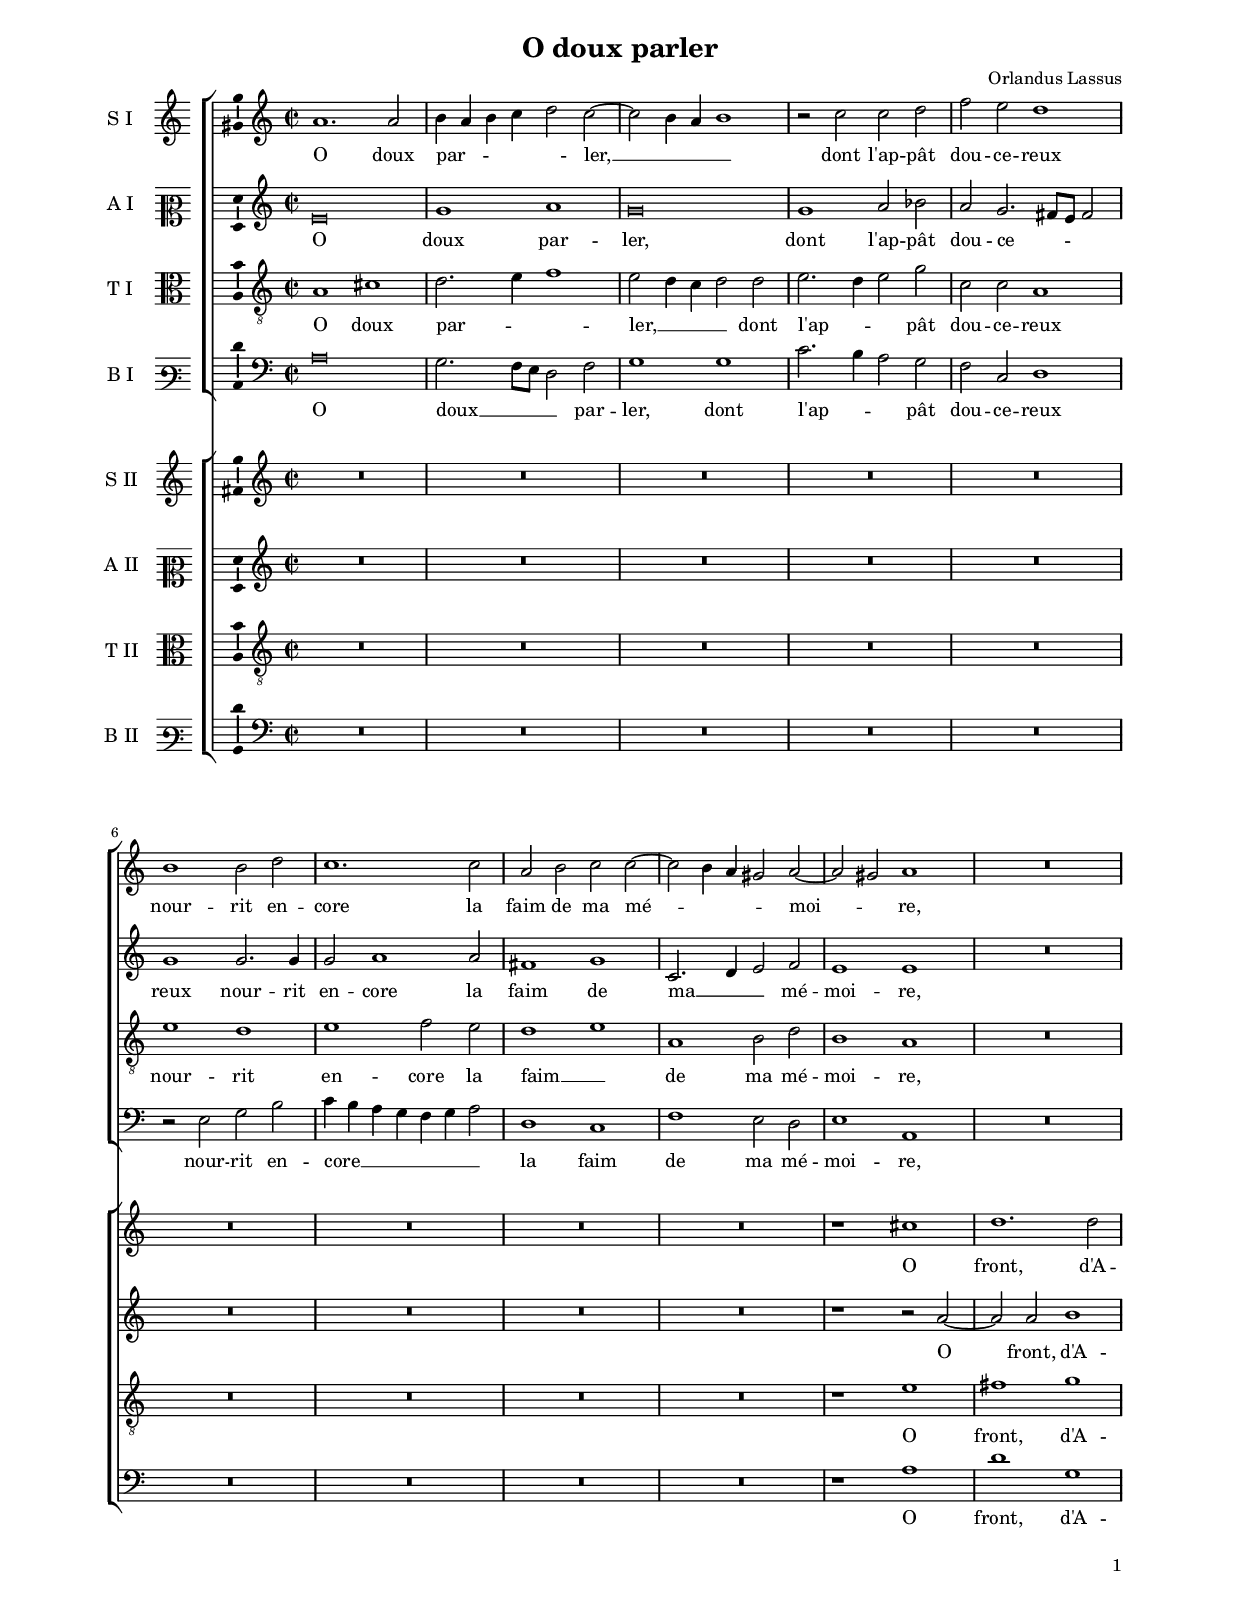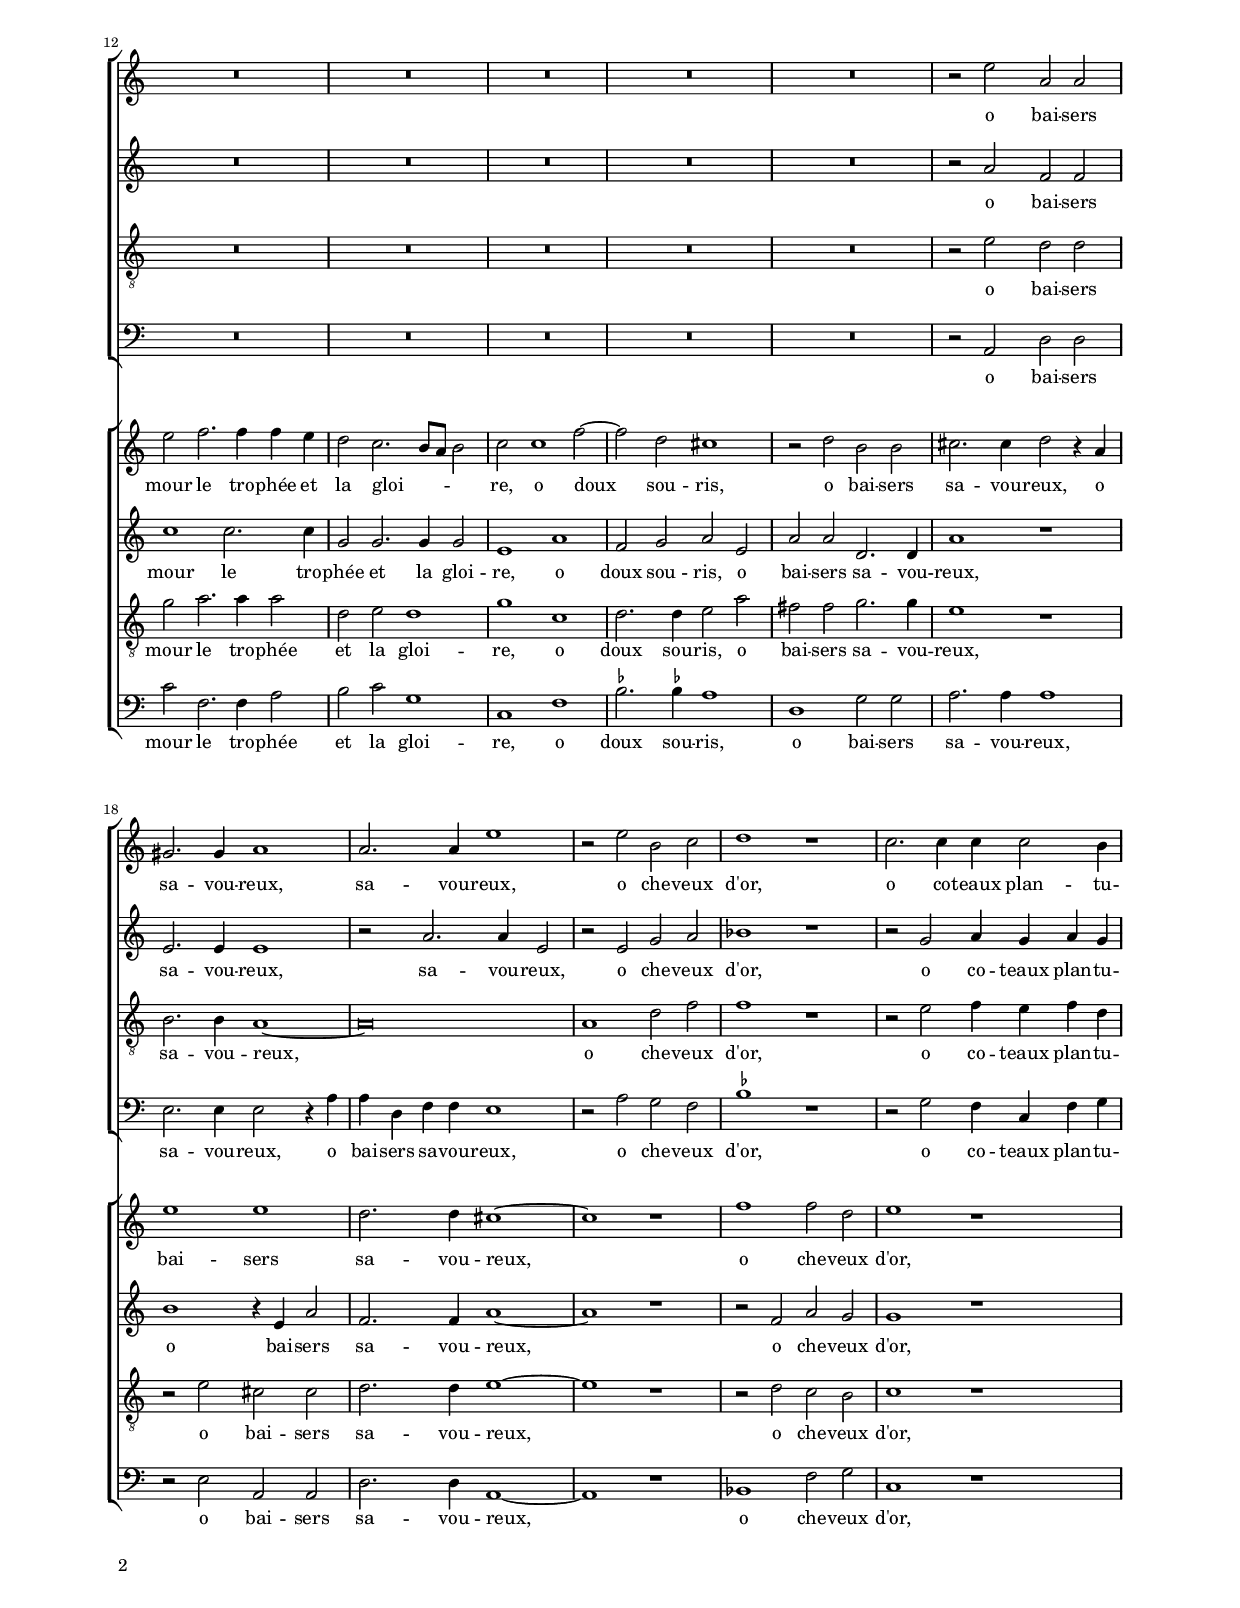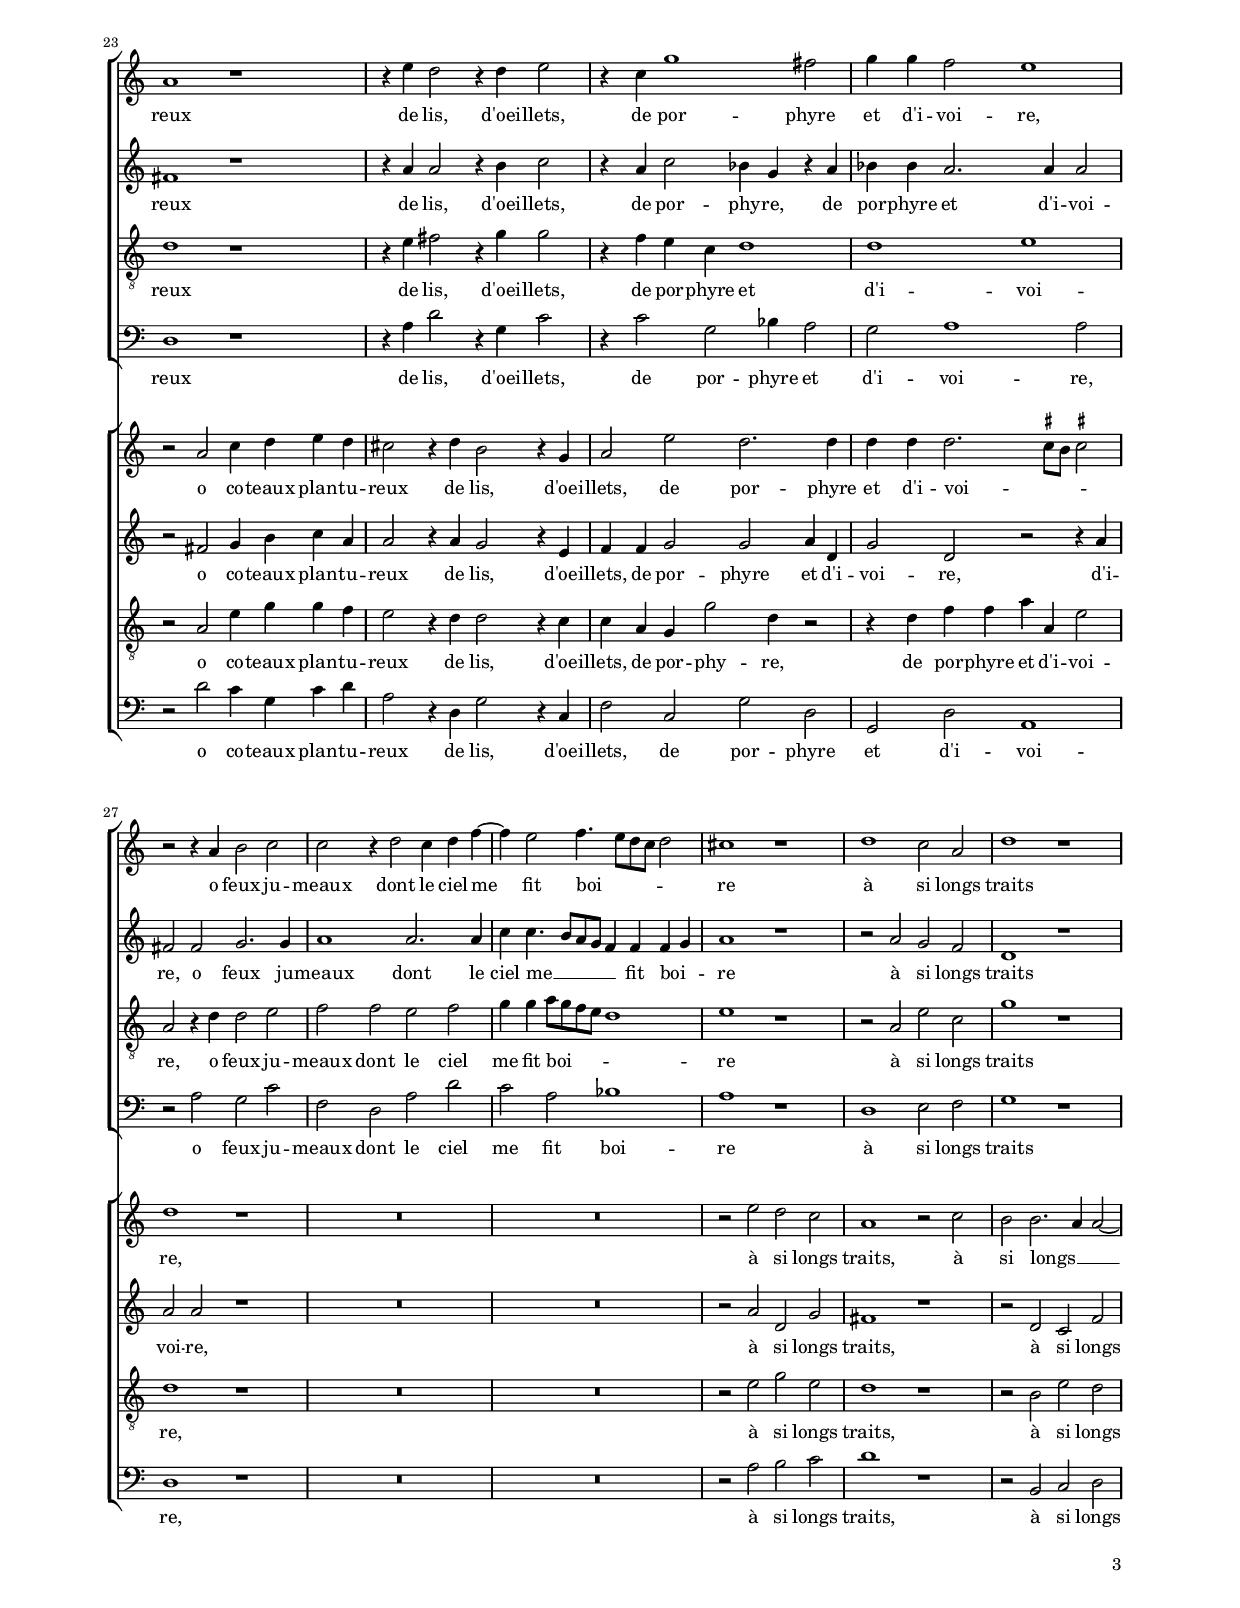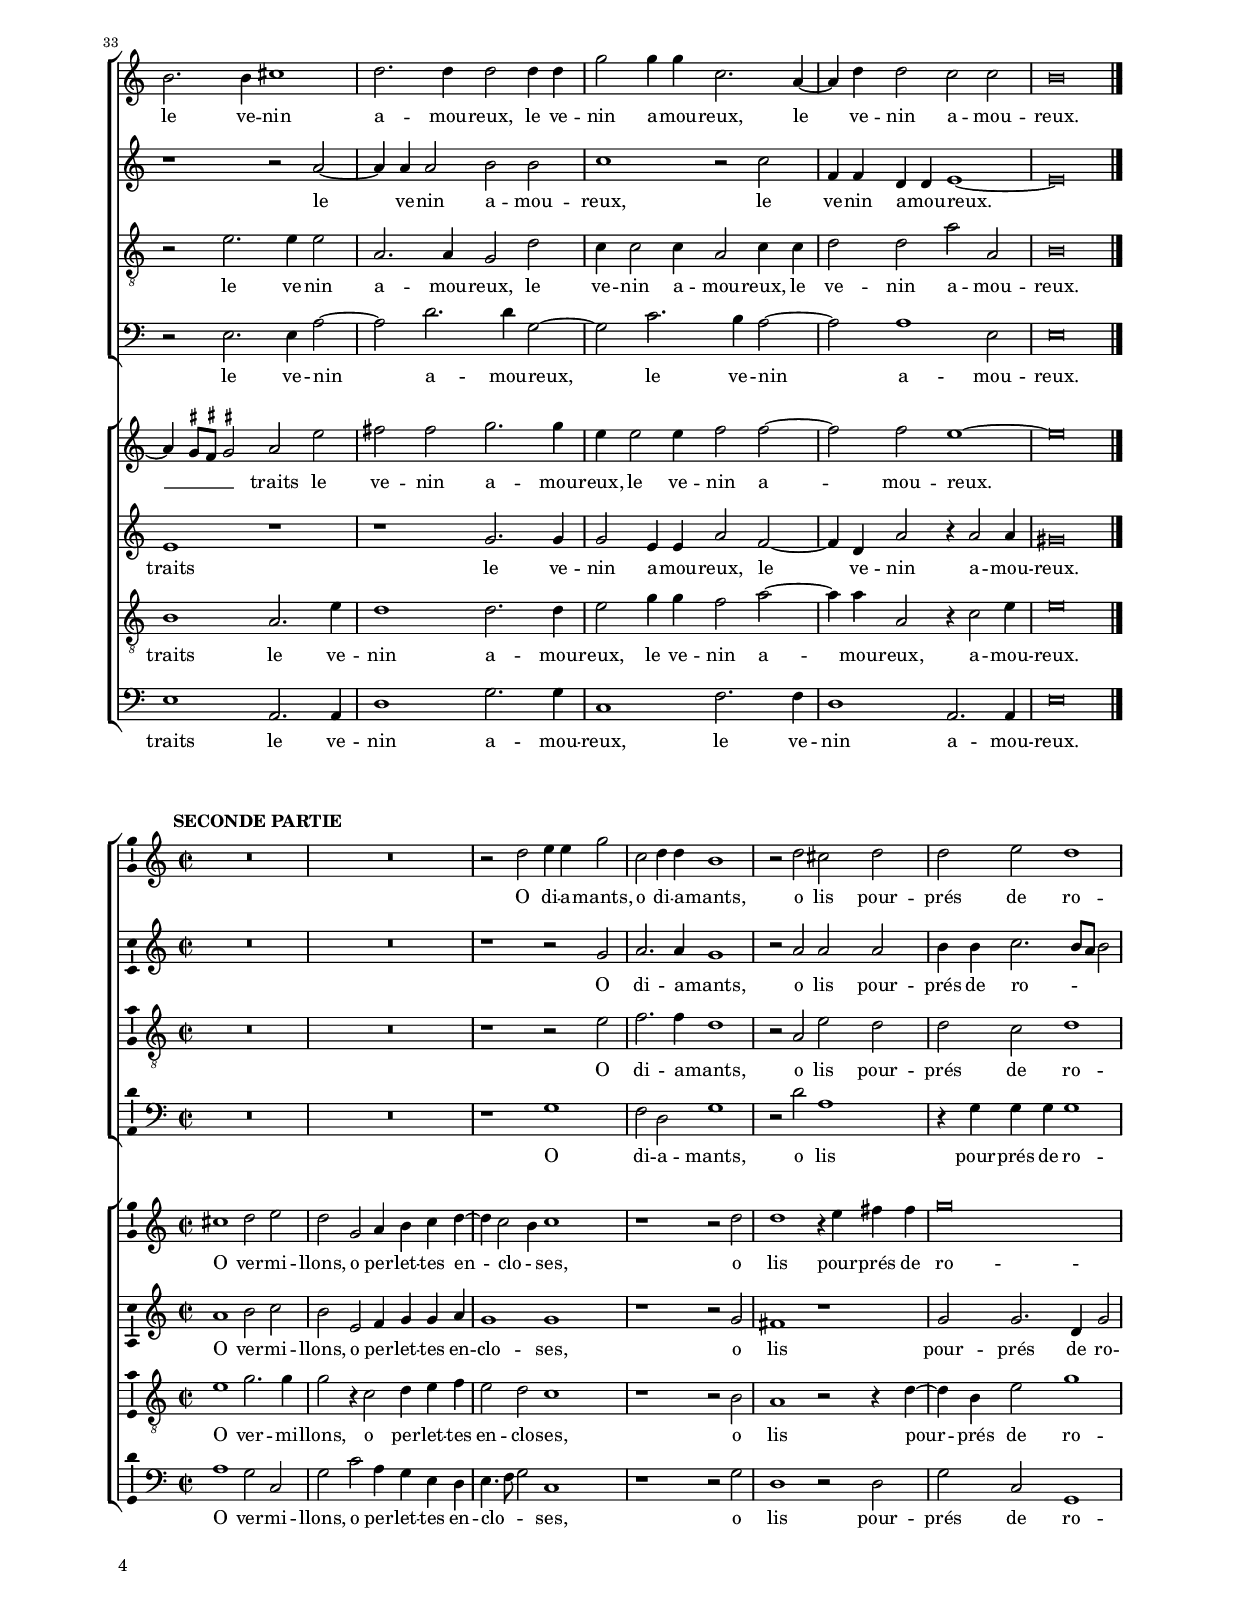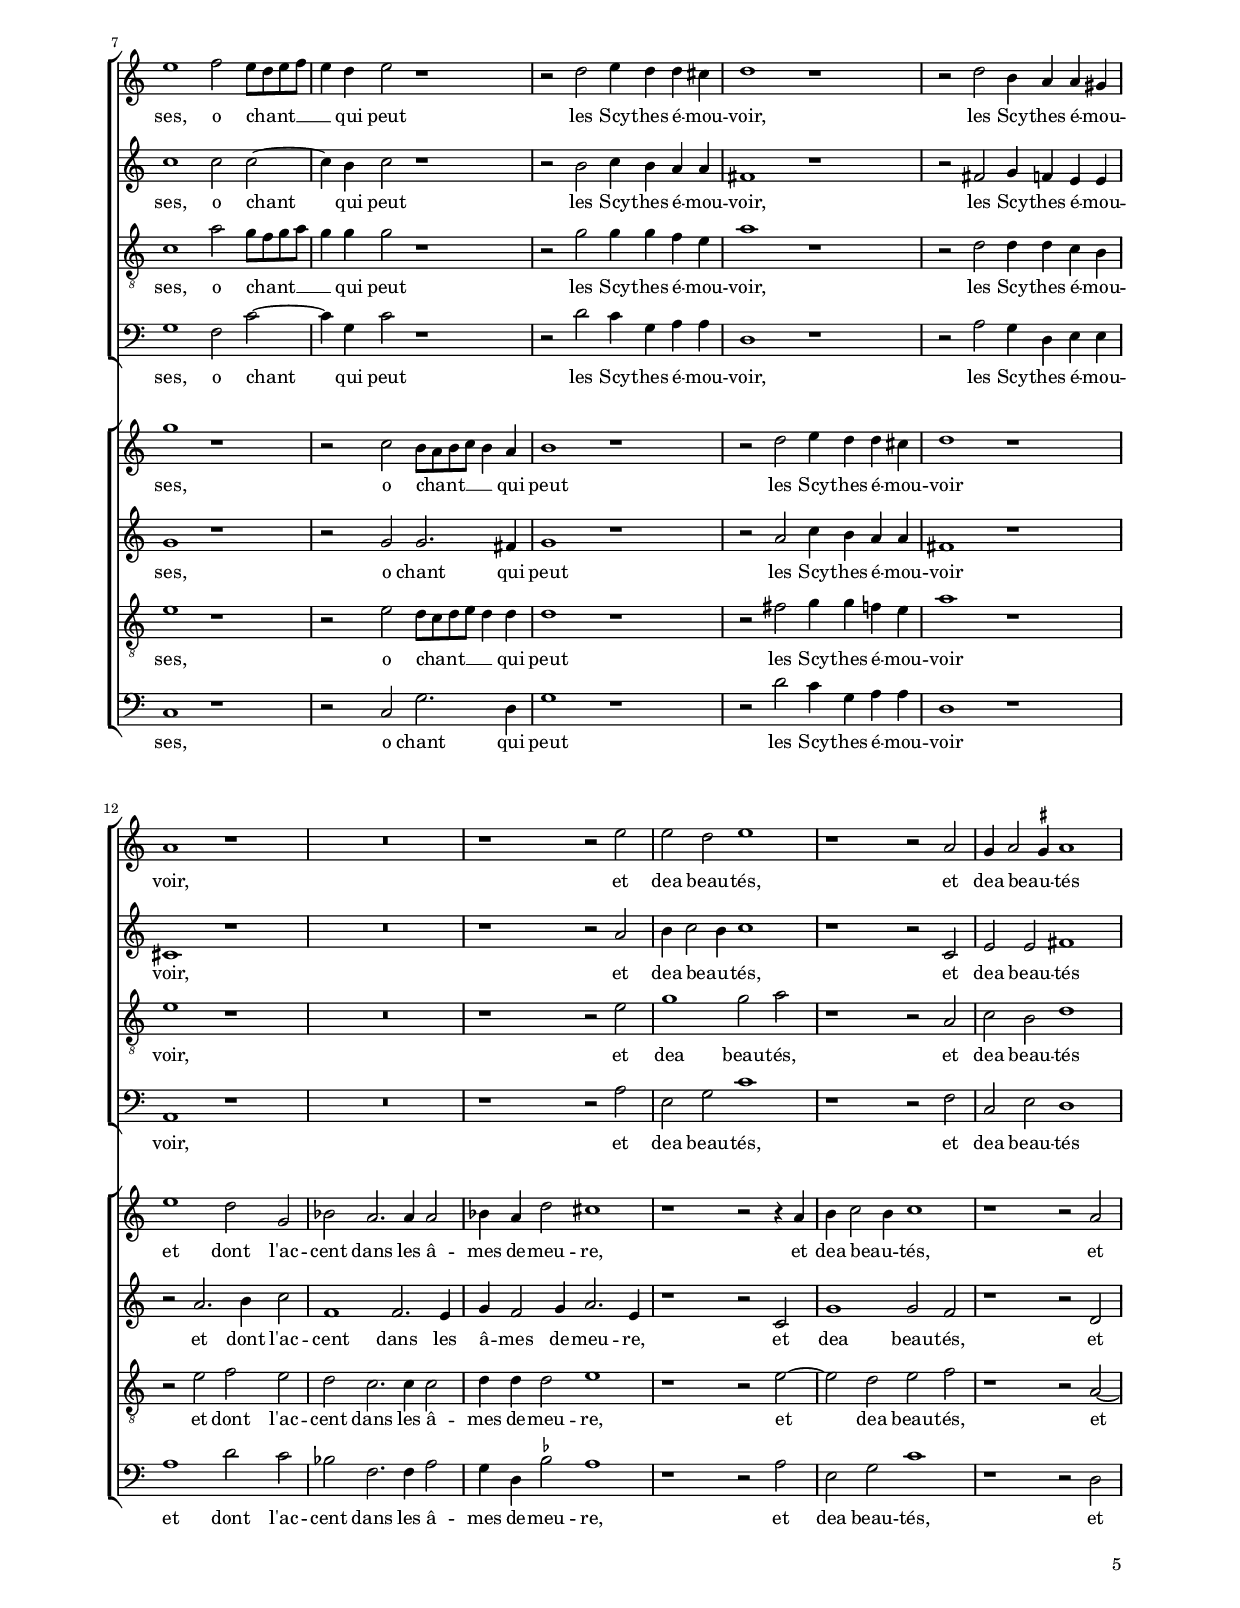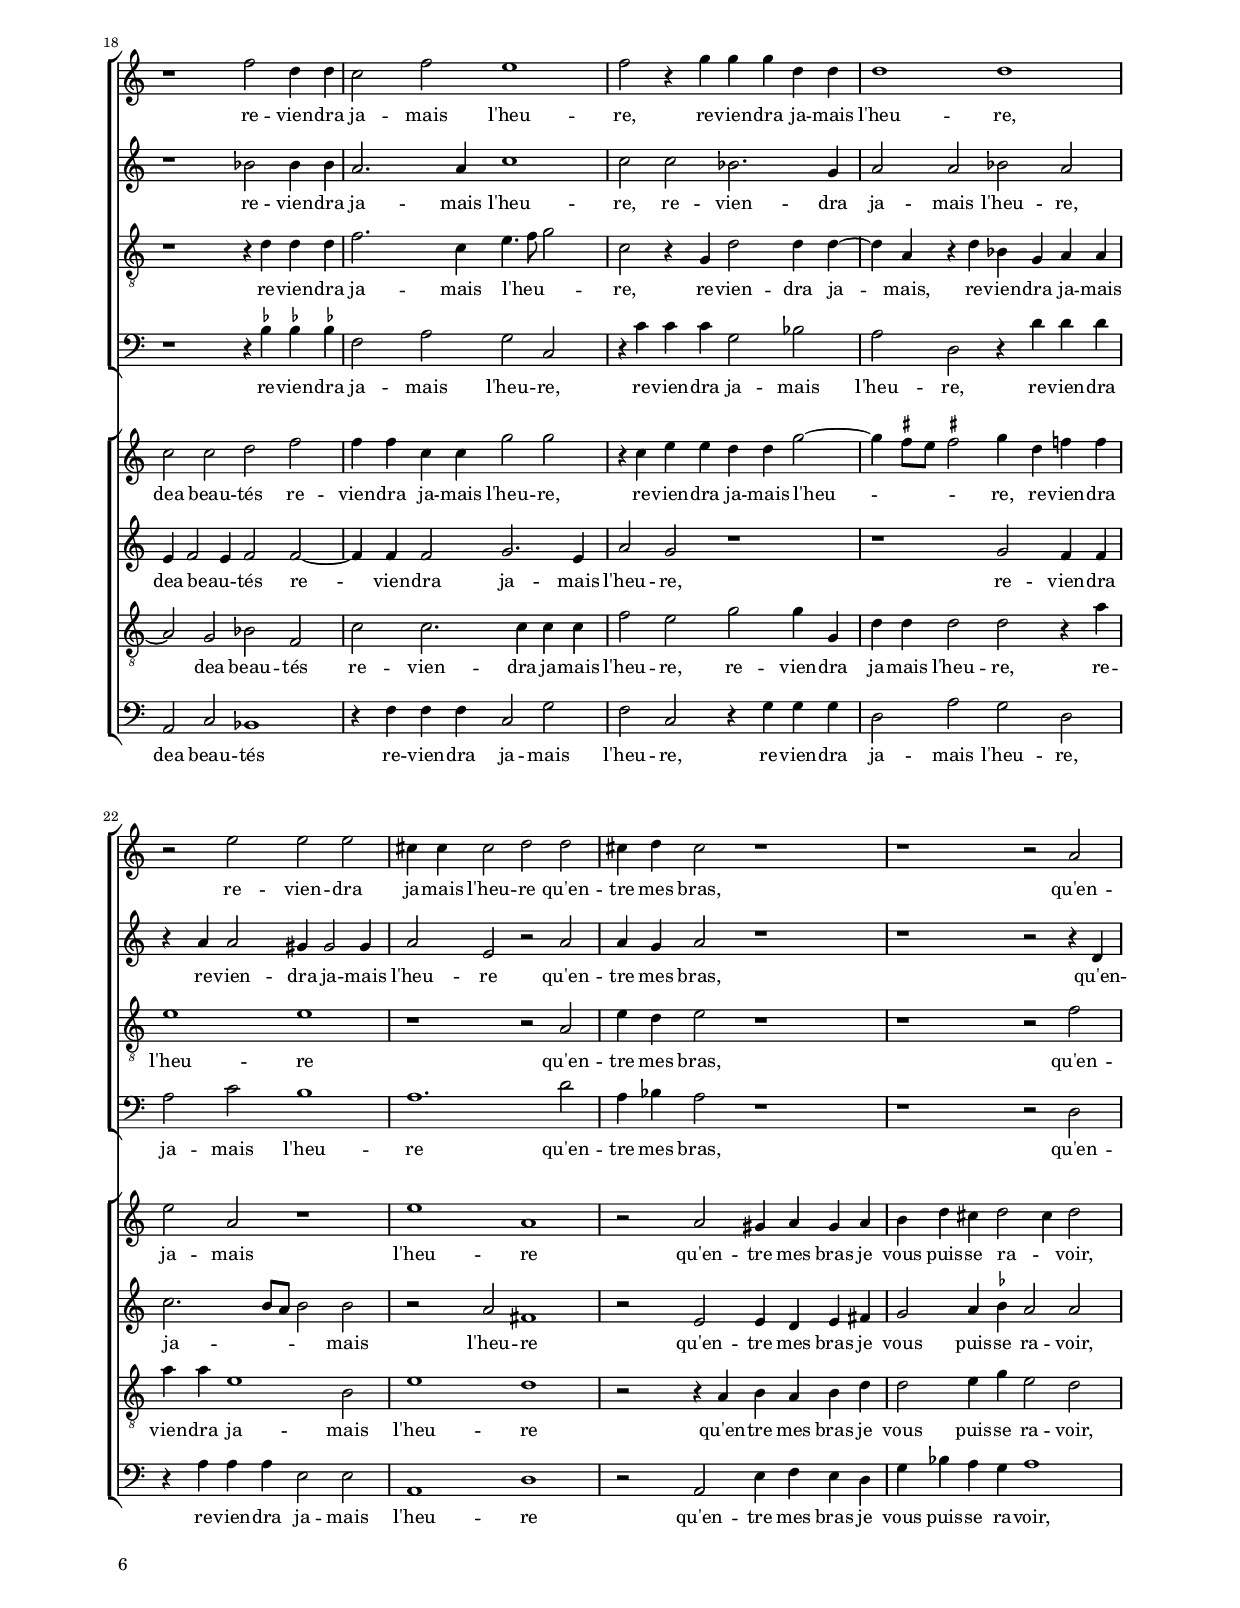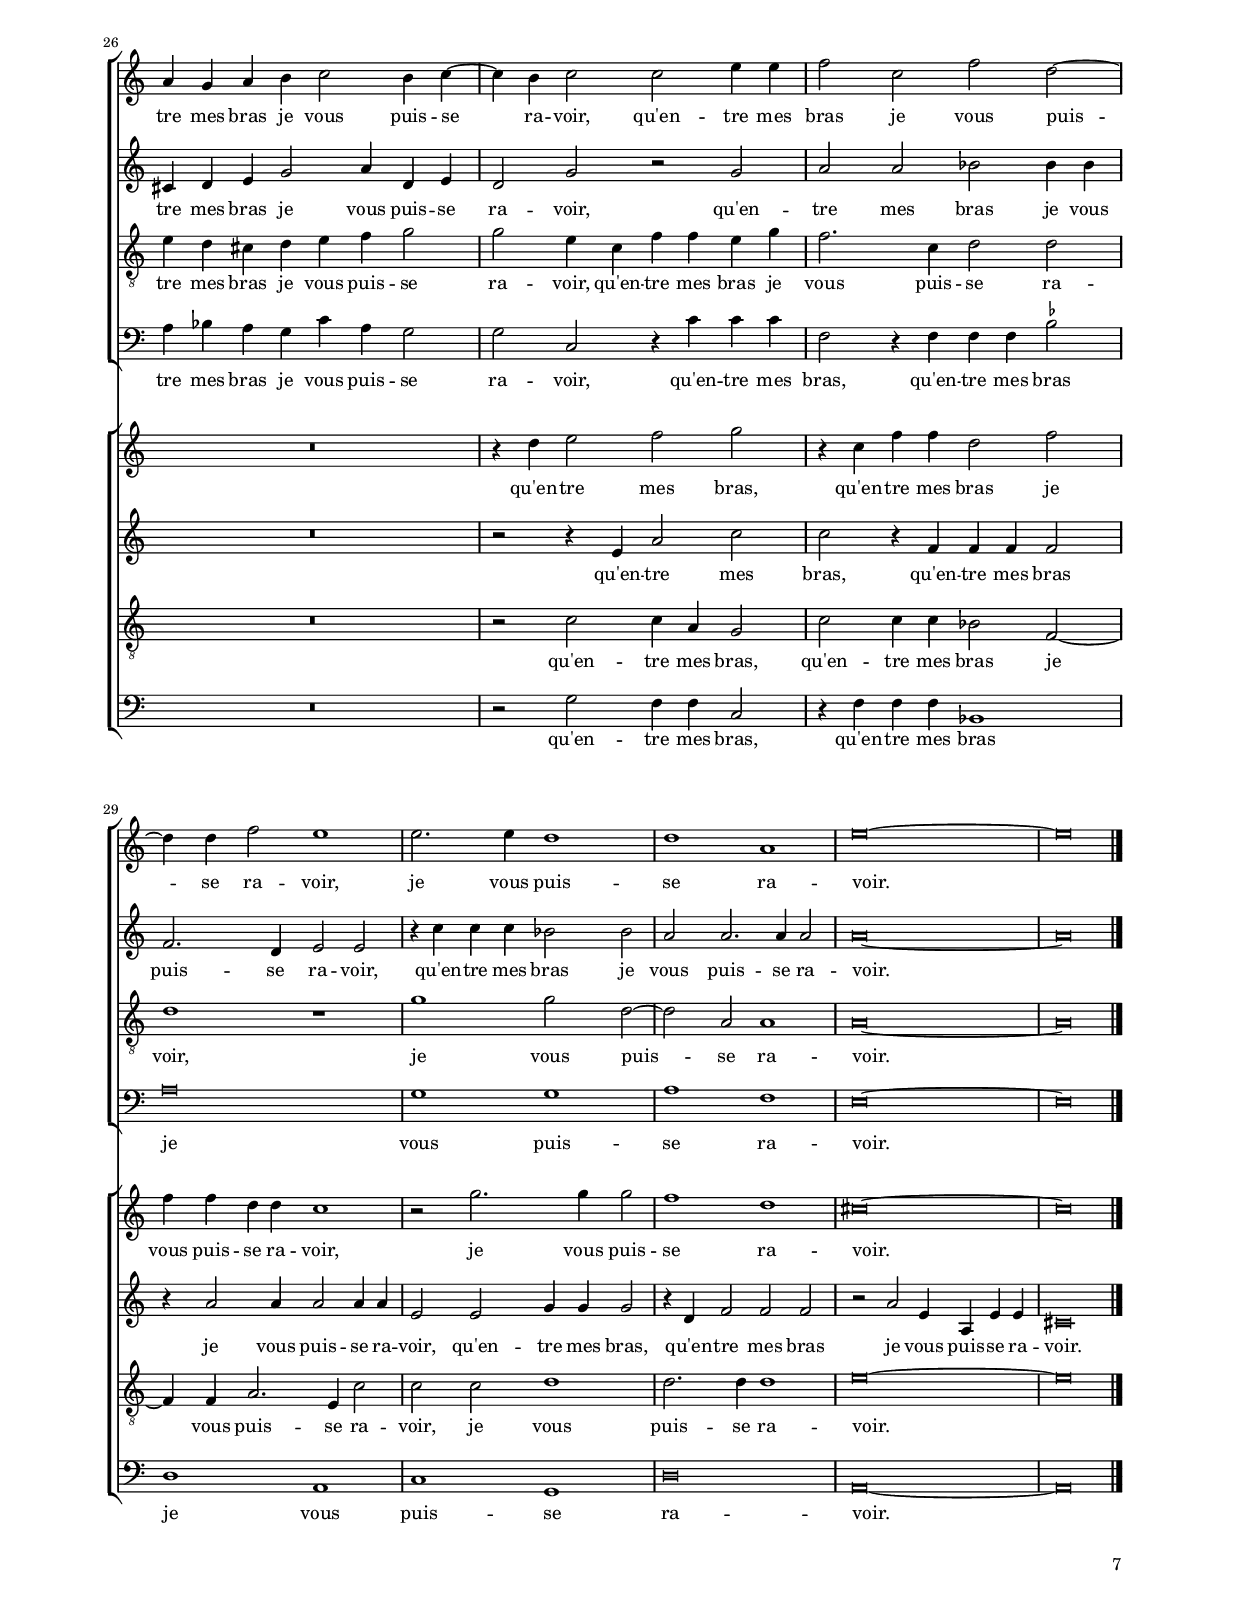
\header 
{
	title="O doux parler"
	composer="Orlandus Lassus"
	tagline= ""
}

\version "2.24.2"
\include "deutsch.ly"
#(set-global-staff-size 15)
% #(set-default-paper-size "letter")
#(ly:set-option 'point-and-click #f)


\paper
	{
	top-margin = 1.8 \cm
	bottom-margin = 1.8 \cm
	left-margin = 2 \cm
	right-margin = 2 \cm
	print-page-number = ##f
	ragged-bottom = ##f
	ragged-last-bottom = ##t
%   systems-per-page = 2
%   page-count = 7
	score-system-spacing = #'((basic-distance . 18) (minimum-distance . 14) (padding . 7) (strechability . 250))
	system-system-spacing = #'((basic-distance . 18) (minimum-distance . 14) (padding . 7) (strechability . 250))
	oddFooterMarkup=\markup   \fill-line { "" \fromproperty #'page:page-number-string }
	evenFooterMarkup=\markup  \fill-line { \fromproperty #'page:page-number-string "" }
	last-bottom-spacing = #'((basic-distance . 12) (minimum-distance . 7) (padding . 4))
	}


global =  
	{
	\key c \major
	\time 2/2 \set Score.measureLength = #(ly:make-moment 2/1)
	\skip 1*74 \bar "|."
	}

	ficta = { \once \set suggestAccidentals = ##t }
	
	forget = #(define-music-function (music) (ly:music?) #{
	\accidentalStyle forget
	$music
	\accidentalStyle default
	#})

	
incipitcantusprimus = \markup { \score {
	{
	\set Staff.instrumentName = \markup { \fontsize #1 "S I" }
	\key c \major
	\clef violin
	s4 \bar ""
	}
	\layout  {
	raggedright = ##t
	indent = 1.1 \cm
	line-width = 1.7\cm
	\context { \Staff \remove Time_signature_engraver }
	\override Staff.Clef.Y-extent = #'(0 . 0)
	}} \hspace #1 }
      
incipitaltusprimus = \markup { \score {
	{
	\set Staff.instrumentName = \markup { \fontsize #1 "A I" }
	\key c \major
	\clef mezzosoprano
	s4 \bar ""
	}
	\layout  {
	raggedright = ##t
	indent = 1.1 \cm
	line-width = 1.7\cm
	\context { \Staff \remove Time_signature_engraver }
	\override Staff.Clef.Y-extent = #'(0 . 0)
	}} \hspace #1 }
      
incipittenorprimus = \markup { \score {
	{
	\set Staff.instrumentName = \markup { \fontsize #1 "T I" }
	\key c \major
	\clef alto
	s4 \bar ""
	}
	\layout  {
	raggedright = ##t
	indent = 1.1 \cm
	line-width = 1.7\cm
	\context { \Staff \remove Time_signature_engraver }
	\override Staff.Clef.Y-extent = #'(0 . 0)
	}} \hspace #1 }


incipitbassusprimus = \markup { \score {
	{
	\set Staff.instrumentName = \markup { \fontsize #1 "B I" }
	\key c \major
	\clef varbaritone
	s4 \bar ""
	}
	\layout  {
	raggedright = ##t
	indent = 1.1 \cm
	line-width = 1.7\cm
	\context { \Staff \remove Time_signature_engraver }
	\override Staff.Clef.Y-extent = #'(0 . 0)
	}} \hspace #1 }

incipitcantussecundus = \markup { \score {
	{
	\set Staff.instrumentName = \markup { \fontsize #1 "S II" }
	\key c \major
	\clef violin
	s4 \bar ""
	}
	\layout  {
	raggedright = ##t
	indent = 1.1 \cm
	line-width = 1.7\cm
	\context { \Staff \remove Time_signature_engraver }
	\override Staff.Clef.Y-extent = #'(0 . 0)
	}} \hspace #1 }


incipitaltussecundus = \markup { \score {
	{
	\set Staff.instrumentName = \markup { \fontsize #1 "A II" }
	\key c \major
	\clef mezzosoprano
	s4 \bar ""
	}
	\layout  {
	raggedright = ##t
	indent = 1.1 \cm
	line-width = 1.7\cm
	\context { \Staff \remove Time_signature_engraver }
	\override Staff.Clef.Y-extent = #'(0 . 0)
	}} \hspace #1 }


incipittenorsecundus = \markup { \score {
	{
	\set Staff.instrumentName = \markup { \fontsize #1 "T II" }
	\key c \major
	\clef alto
	s4 \bar ""
	}
	\layout  {
	raggedright = ##t
	indent = 1.1 \cm
	line-width = 1.7\cm
	\context { \Staff \remove Time_signature_engraver }
	\override Staff.Clef.Y-extent = #'(0 . 0)
	}} \hspace #1 }	


incipitbassussecundus = \markup { \score {
	{
	\set Staff.instrumentName = \markup { \fontsize #1 "B II" }
	\key c \major
	\clef varbaritone
	s4 \bar ""
	}
	\layout  {
	raggedright = ##t
	indent = 1.1 \cm
	line-width = 1.7\cm
	\context { \Staff \remove Time_signature_engraver }
	\override Staff.Clef.Y-extent = #'(0 . 0)
	}} \hspace #1 }

cantusprimus =  \relative c''
	{
	a1. a2
	h4 a h c d2 c~
	c2 h4 a h1
	r2 c c d
%5
	f2 e d1 |
	h1 h2 d
	c1. c2
	a2 h c c~
	c2 h4 a gis2 a~
%10
	a2 gis a1 |
	R\breve
	R\breve
	R\breve
	R\breve
%15
	R\breve |
	R\breve
	r2 e' a, a
	gis2. gis4 a1
	a2. a4 e'1
%20
	r2 e h c |
	d1 r
	c2. c4 c c2 h4
	a1 r
	r4 e' d2 r4 d e2
%25
	r4 c g'1 fis2 |
	g4 g f2 e1
	r2 r4 a, h2 c
	c2 r4 d2 c4 d f~ 
	f4 e2 f4. e8 d c d2
%30
	cis1 r |
	d1 c2 a
	d1 r
	h2. h4 cis1
	d2. d4 d2 d4 d
%35
	g2 g4 g c,2. a4~ |
	a4 d d2 c c
	h\breve |
	}


altusprimus =  \relative c' 
	{
	e\breve
	g1 a
	g\breve
	g1 a2 b
%5
	a2 g2. fis8 e fis2 |
	g1 g2. g4
	g2 a1 a2
	fis1 g
	c,2. d4 e2 f
%10
	e1 e |
	R\breve
	R\breve
	R\breve
	R\breve
%15
	R\breve |
	R\breve
	r2 a f f
	e2. e4 e1
	r2 a2. a4 e2
%20
	r2 e g a |
	b1 r
	r2 g a4 g a g
	fis1 r
	r4 a a2 r4 h c2
%25
	r4 a c2 b4 g r a |
	b4 b a2. a4 a2
	fis2 fis g2. g4
	a1 a2. a4
	c4 c4. h8 a g f4 f f g
%30
	a1 r |
	r2 a g f
	d1 r
	r1 r2 a'~
	a4 a a2 h2 h
%35
	c1 r2 c |
	f,4 f d d e1~
	e\breve |
	}

tenorprimus =  \relative c' 
	{
	a1 cis
	d2. e4 f1
	e2 d4 c d2 d
	e2. d4 e2 g
%5
	c,2 c a1 |
	e'1 d
	e1 f2 e
	d1 e
	a,1 h2 d
%10
	h1 a |
	R\breve
	R\breve
	R\breve
	R\breve
%15
	R\breve |
	R\breve
	r2 e' d d
	h2. h4 a1~
	a\breve
%20
	a1 d2 f |
	f1 r
	r2 e f4 e f d
	d1 r
	r4 e fis2 r4 g g2
%25
	r4 f e c d1 |
	d1 e
	a,2 r4 d d2 e
	f2 f e f
	g4 g a8 g f e d1
%30
	e1 r |
	r2 a, e' c
	g'1 r
	r2 e2. e4 e2
	a,2. a4 g2 d'
%35
	c4 c2 c4 a2 c4 c |
	d2 d a' a,
	h\breve |
	}

bassusprimus  =  \relative c 
	{
	a'\breve
	g2. f8 e d2 f
	g1 g
	c2. h4 a2 g
%5
	f2 c d1 |
	r2 e g h
	c4 h a g f g a2
	d,1 c
	f1 e2 d
%10
	e1 a, |
	R\breve
	R\breve
	R\breve
	R\breve
%15
	R\breve |
	R\breve
	r2 a d d
	e2. e4 e2 r4 a
	a4 d, f f e1
%20
	r2 a g f |
	\ficta b1 r
	r2 g f4 c f g
	d1 r
	r4 a' d2 r4 g, c2
%25
	r4 c2 g b4 a2 |
	g2 a1 a2
	r2 a g c
	f,2 d a' d
	c2 a b1
%30
	a1 r |
	d,1 e2 f
	g1 r
	r2 e2. e4 a2~
	a2 d2. d4 g,2~
%35
	g2 c2. h4 a2~ |
	a2 a1 e2
	e\breve |
	}


cantussecundus =  \relative c''
	{
	R\breve
	R\breve
	R\breve
	R\breve
%5
	R\breve |
	R\breve
	R\breve
	R\breve
	R\breve
%10
	r1 cis |
	d1. d2
	e2 f2. f4 f e
	d2 c2. h8 a h2
	c2 c1 f2~
%15
	f2 d cis1 |
	r2 d h h
	cis2. cis4 d2 r4 a
	e'1 e
	d2. d4 cis1~
%20
	cis1 r |
	f1 f2 d
	e1 r
	r2 a, c4 d e d
	cis2 r4 d h2 r4 g
%25
	a2 e' d2. d4 |
	d4 d d2. \ficta cis8 h \ficta cis!2
	d1 r
	R\breve
	R\breve
%30
	r2 e d c |
	a1 r2 c
	h2 h2. a4 a2~
	a4 \ficta gis8 \ficta fis \ficta gis!2 a e'
	fis2 fis g2. g4
%35
	e4 e2 e4 f2 f~ |
	f2 f e1~
	e\breve |
	}


altussecundus =  \relative c'
	{
	R\breve
	R\breve
	R\breve
	R\breve
%5
	R\breve |
	R\breve
	R\breve
	R\breve
	R\breve
%10
	r1 r2 a'~ |
	a2 a h1
	c1 c2. c4
	g2 g2. g4 g2
	e1 a
%15
	f2 g a e |
	a2 a d,2. d4
	a'1 r
	h1 r4 e, a2
	f2. f4 a1~
%20
	a1 r |
	r2 f a g
	g1 r
	r2 fis g4 h c a
	a2 r4 a g2 r4 e
%25
	f4 f g2 g a4 d, |
	g2 d r r4 a'
	a2 a r1
	R\breve
	R\breve
%30
	r2 a d, g |
	fis1 r
	r2 d c f
	e1 r
	r1 g2. g4
%35
	g2 e4 e a2 f~ |
	f4 d a'2 r4 a2 a4
	gis\breve |
	}


tenorsecundus =  \relative c'
	{
	R\breve
	R\breve
	R\breve
	R\breve
%5
	R\breve |
	R\breve
	R\breve
	R\breve
	R\breve
%10
	r1 e |
	fis1 g
	g2 a2. a4 a2
	d,2 e d1
	g1 c,
%15
	d2. d4 e2 a |
	fis2 fis g2. g4
	e1 r
	r2 e cis cis
	d2. d4 e1~
%20
	e1 r |
	r2 d c h
	c1 r
	r2 a e'4 g g f
	e2 r4 d d2 r4 c
%25
	c4 a g g'2 d4 r2 |
	r4 d f f a a, e'2
	d1 r
	R\breve
	R\breve
%30
	r2 e g e |
	d1 r
	r2 h e d
	h1 a2. e'4
	d1 d2. d4
%35
	e2 g4 g f2 a~ |
	a4 a a,2 r4 c2 e4
	e\breve |
	}

bassussecundus =  \relative c
	{
	R\breve
	R\breve
	R\breve
	R\breve
%5
	R\breve |
	R\breve
	R\breve
	R\breve
	R\breve
%10
	r1 a' |
	d1 g,
	c2 f,2. f4 a2
	h2 c g1
	c,1 f
%15
	\ficta b2. \ficta b!4 a1 |
	d,1 g2 g
	a2. a4 a1
	r2 e a, a
	d2. d4 a1~
%20
	a1 r |
	b1 f'2 g
	c,1 r
	r2 d' c4 g c d
	a2 r4 d, g2 r4 c,
%25
	f2 c g' d |
	g,2 d' a1
	d1 r
	R\breve
	R\breve
%30
	r2 a' h c |
	d1 r
	r2 h, c d
	e1 a,2. a4
	d1 g2. g4
%35
	c,1 f2. f4 |
	d1 a2. a4
	e'\breve |
	}


lyricscantusprimus = \lyricmode {
	O doux par -- _ _ _ _ ler, __ _ _ _ dont l'ap -- pât dou -- ce -- reux
	nour -- rit en -- core la faim de ma mé -- _ _ _ moi -- _ re,
	o bai -- sers sa -- vou -- reux,
	sa -- vou -- reux,
	o che -- veux d'or, o co -- teaux plan -- tu -- reux
	de lis, d'oei -- llets, de por -- phyre et d'i -- voi -- re,
	o feux ju -- meaux dont le ciel me fit boi -- _ _ _ _ re
	à si longs traits
	le ve -- nin a -- mou -- reux,
	le ve -- nin a -- mou -- reux,
	le ve -- nin a -- mou -- reux.
	}


lyricsaltusprimus = \lyricmode {
	O doux par -- ler, dont l'ap -- pât dou -- ce -- _ _ _ reux
	nour -- rit en -- core la faim de ma __ _ _ mé -- moi -- re,
	o bai -- sers sa -- vou -- reux,
	sa -- vou -- reux,
	o che -- veux d'or, o co -- teaux plan -- tu -- reux
	de lis, d'oei -- llets, de por -- phy -- re,
	de por -- phyre et d'i -- voi -- re,
	o feux ju -- meaux dont le ciel me __ _ _ _ _ fit boi -- _ re
	à si longs traits
	le ve -- nin a -- mou -- reux,
	le ve -- nin a -- mou -- reux.
	}


lyricstenorprimus = \lyricmode {
	O doux par -- _ _ ler, __ _ _ _ dont l'ap -- _ _ pât dou -- ce -- reux
	nour -- rit en -- core la faim __ _ de ma mé -- moi -- re,
	o bai -- sers sa -- vou -- reux,
	o che -- veux d'or, o co -- teaux plan -- tu -- reux
	de lis, d'oei -- llets, de por -- phyre et d'i -- voi -- re,
	o feux ju -- meaux dont le ciel me fit boi -- _ _ _ _ re
	à si longs traits 
	le ve -- nin a -- mou -- reux,
	le ve -- nin a -- mou -- reux,
	le ve -- nin a -- mou -- reux.
	}


lyricsbassusprimus = \lyricmode {
	O doux __ _ _ _ par -- ler, dont l'ap -- _ _ pât dou -- ce -- reux
	nour -- rit en -- core __ _ _ _ _ _ _ la faim de ma mé -- moi -- re,
	o bai -- sers sa -- vou -- reux,
	o bai -- sers sa -- vou -- reux,
	o che -- veux d'or, o co -- teaux plan -- tu -- reux
	de lis, d'oei -- llets, de por -- phyre et d'i -- voi -- re,
	o feux ju -- meaux dont le ciel me fit boi -- re
	à si longs traits
	le ve -- nin a -- mou -- reux,
	le ve -- nin a -- mou -- reux.
	}


lyricscantussecundus = \lyricmode {
	O front, d'A -- mour le tro -- phée et la gloi -- _ _ _ re,
	o doux sou -- ris, o bai -- sers sa -- vou -- reux,
	o bai -- sers sa -- vou -- reux,
	o che -- veux d'or, o co -- teaux plan -- tu -- reux
	de lis, d'oei -- llets, de por -- phyre et d'i -- voi -- _ _ _ re,
	à si longs traits,
	à si longs __ _ _ _ _ _ traits
	le ve -- nin a -- mou -- reux,
	le ve -- nin a -- mou -- reux.
	}


lyricsaltussecundus = \lyricmode {
	O front, d'A -- mour le tro -- phée et la gloi -- re,
	o doux sou -- ris, o bai -- sers sa -- vou -- reux,
	o bai -- sers sa -- vou -- reux,
	o che -- veux d'or, o co -- teaux plan -- tu -- reux
	de lis, d'oei -- llets, de por -- phyre et d'i -- voi -- re,
	d'i -- voi -- re,
	à si longs traits,
	à si longs traits
	le ve -- nin a -- mou -- reux,
	le ve -- nin a -- mou -- reux.
	}
	

lyricstenorsecundus = \lyricmode {
	O front, d'A -- mour le tro -- phée et la gloi -- re,
	o doux sou -- ris, o bai -- sers sa -- vou -- reux,
	o bai -- sers sa -- vou -- reux,
	o che -- veux d'or, o co -- teaux plan -- tu -- reux
	de lis, d'oei -- llets, de por -- phy -- re,
	de por -- phyre et d'i -- voi -- re,
	à si longs traits,
	à si longs traits
	le ve -- nin a -- mou -- reux,
	le ve -- nin a -- mou -- reux,
	a -- mou -- reux.
	}


lyricsbassussecundus = \lyricmode {
	O front, d'A -- mour le tro -- phée et la gloi -- re,
	o doux sou -- ris, o bai -- sers sa -- vou -- reux,
	o bai -- sers sa -- vou -- reux,
	o che -- veux d'or, o co -- teaux plan -- tu -- reux
	de lis, d'oei -- llets, de por -- phyre et d'i -- voi -- re,
	à si longs traits,
	à si longs traits
	le ve -- nin a -- mou -- reux,
	le ve -- nin a -- mou -- reux.
	}


\score
{
	\transpose c c {	
	<<
	\new ChoirStaff \with { \override StaffGrouper.staffgroup-staff-spacing.basic-distance = #15 
				\override StaffGrouper.staff-staff-spacing.basic-distance = #12 }
	<<
	
	\new Staff << \global
	\new Voice="v1" {
		\set Staff.instrumentName=\incipitcantusprimus
		\set Staff.midiInstrument = "reed organ"
		\clef violin
		\cantusprimus }
	\new Lyrics \lyricsto "v1" {\lyricscantusprimus }
	>>
	
	\new Staff << \global
	\new Voice="v2" {
		\set Staff.instrumentName=\incipitaltusprimus
		\set Staff.midiInstrument = "reed organ"
		\clef violin 
		\altusprimus }
	\new Lyrics \lyricsto "v2" {\lyricsaltusprimus }
	>>
	
	\new Staff << \global
	\new Voice="v3" {
		\set Staff.instrumentName=\incipittenorprimus
		\set Staff.midiInstrument = "reed organ"
		\clef "G_8"
		\tenorprimus }
	\new Lyrics \lyricsto "v3" {\lyricstenorprimus }
	>>
	
	\new Staff << \global
	\new Voice="v4" {
		\set Staff.instrumentName=\incipitbassusprimus
		\set Staff.midiInstrument = "reed organ"
		\clef bass 
		\bassusprimus }
	\new Lyrics \lyricsto "v4" {\lyricsbassusprimus}
	>>
	>>
	
	\new ChoirStaff \with { \override StaffGrouper.staff-staff-spacing.basic-distance = #12 }
	<<
	
	\new Staff << \global
	\new Voice="v5" {
		\set Staff.instrumentName=\incipitcantussecundus
		\set Staff.midiInstrument = "church organ"
		\clef violin
		\cantussecundus }
	\new Lyrics \lyricsto "v5" {\lyricscantussecundus }
	>>
	
	\new Staff << \global
	\new Voice="v6" {
		\set Staff.instrumentName=\incipitaltussecundus
		\set Staff.midiInstrument = "church organ"
		\clef violin 
		\altussecundus }
	\new Lyrics \lyricsto "v6" {\lyricsaltussecundus }
	>>
	
	\new Staff << \global
	\new Voice="v7" {
		\set Staff.instrumentName=\incipittenorsecundus
		\set Staff.midiInstrument = "church organ"
		\clef "G_8"
		\tenorsecundus }
	\new Lyrics \lyricsto "v7" {\lyricstenorsecundus }
	>>
	
	\new Staff << \global
	\new Voice="v8" {
		\set Staff.instrumentName=\incipitbassussecundus
		\set Staff.midiInstrument = "church organ"
		\clef bass 
		\bassussecundus }
	\new Lyrics \lyricsto "v8" {\lyricsbassussecundus}
	>>
	>>
>>
	} % transpose

\layout
	{
	indent = 1.6 \cm
%	\context { \Lyrics \override VerticalAxisGroup.nonstaff-relatedstaff-spacing.padding = #2 }
%	\context { \Lyrics \override LyricText.font-size = #1 }
	\context { \Score \override BarNumber.padding = #2 }
	\context { \Voice \override NoteHead.style = #'baroque }
	\context { \Staff \consists Ambitus_engraver }
	\context { \Staff \override TimeSignature.break-visibility = #end-of-line-invisible }
	}

\midi
	{
	 \tempo 2 = 85
	}
    
	
}
    
    
%%%%%%%%%%%%%%%%%%%%%%%%%%%%  SECUNDA PARS %%%%%%%%%%%%%%%%%%%%%%%%%%%%%%%%%


global = {
	\key c \major
	\time 2/2 \set Score.measureLength = #(ly:make-moment 2/1)
	\skip 1*66 \bar "|."
	}


cantusprimus =  \relative c''
	{
	R\breve
	R\breve
	r2 d e4 e g2
	c,2 d4 d h1
%5
	r2 d cis d |
	d2 e d1
	e1 f2 e8 d e f
	e4 d e2 r1
	r2 d e4 d d cis
%10
	d1 r |
	r2 d h4 a a gis
	a1 r
	R\breve
	r1 r2 e'
%15
	e2 d e1 |
	r1 r2 a,
	g4 a2 \ficta gis4 a1
	r1 f'2 d4 d
	c2 f e1
%20
	f2 r4 g g g d d |
	d1 d
	r2 e e e
	cis4 cis cis2 d d
	cis4 d cis2 r1
%25
	r1 r2 a |
	a4 g a h c2 h4 c~
	c4 h c2 c e4 e
	f2 c f d~
	d4 d f2 e1
%30
	e2. e4 d1 |
	d1 a
	e'\breve~
	e\breve |
	}


altusprimus =  \relative c' 
	{
	R\breve
	R\breve
	r1 r2 g'
	a2. a4 g1
%5
	r2 a a a |
	h4 h c2. h8 a h2
	c1 c2 c~
	c4 h c2 r1
	r2 h c4 h a a
%10
	fis1 r |
	r2 fis g4 f e e
	cis1 r
	R\breve
	r1 r2 a'
%15
	h4 c2 h4 c1 |
	r1 r2 c,
	e2 e fis1
	r1 b2 b4 b
	a2. a4 c1
%20
	c2 c b2. g4 |
	a2 a b a
	r4 a a2 gis4 gis2 gis4
	a2 e r a
	a4 g a2 r1
%25
	r1 r2 r4 d, |
	cis4 d e g2 a4 d, e
	d2 g r g
	a2 a b b4 b
	f2. d4 e2 e
%30
	r4 c' c c b2 b |
	a2 a2. a4 a2
	a\breve~
	a\breve |
	}


tenorprimus =  \relative c' 
	{
	R\breve
	R\breve
	r1 r2 e
	f2. f4 d1
%5
	r2 a e' d |
	d2 c d1
	c1 a'2 g8 f g a
	g4 g g2 r1
	r2 g g4 g f e
%10
	a1 r |
	r2 d, d4 d c h
	e1 r
	R\breve
	r1 r2 e
%15
	g1 g2 a |
	r1 r2 a,
	c2 h d1
	r1 r4 d d d
	f2. c4 e4. f8 g2
%20
	c,2 r4 g d'2 d4 d~ |
	d4 a r d b g a a
	e'1 e
	r1 r2 a,
	e'4 d e2 r1
%25
	r1 r2 f |
	e4 d cis d e f g2
	g2 e4 c f f e g
	f2. c4 d2 d
	d1 r
%30
	g1 g2 d~ |
	d2 a a1
	a\breve~
	a\breve |
	}


bassusprimus  =  \relative c 
	{
	R\breve
	R\breve
	r1 g'
	f2 d g1
%5
	r2 d' a1 |
	r4 g g g g1
	g1 f2 c'~
	c4 g c2 r1
	r2 d c4 g a a
%10
	d,1 r |
	r2 a' g4 d e e
	a,1 r
	R\breve
	r1 r2 a'
%15
	e2 g c1 |
	r1 r2 f,
	c2 e d1
	r1 r4 \ficta b' \ficta b! \ficta b!
	f2 a g c,
%20
	r4 c' c c g2 b |
	a2 d, r4 d' d d
	a2 c h1
	a1. d2
	a4 b a2 r1
%25
	r1 r2 d, |
	a'4 b a g c a g2
	g2 c, r4 c' c c
	f,2 r4 f f f \ficta b2
	a\breve
%30
	g1 g |
	a1 f
	e\breve~
	e\breve |
	}
	

cantussecundus =  \relative c''
	{
	cis1 d2 e
	d2 g, a4 h c d~
	d4 c2 h4 c1
	r1 r2 d
%5
	d1 r4 e fis fis |
	g\breve
	g1 r
	r2 c, h8 a h c h4 a
	h1 r
%10
	r2 d e4 d d cis |
	d1 r
	e1 d2 g,
	b2 a2. a4 a2
	b4 a d2 cis1
%15
	r1 r2 r4 a |
	h4 c2 h4 c1
	r1 r2 a
	c2 c d f 
	f4 f c c g'2 g
%20
	r4 c, e e d4 d g2~ |
	g4 \ficta fis8 e \ficta fis!2 g4 d f f
	e2 a, r1
	e'1 a,
	r2 a gis4 a gis a
%25
	h d cis d2 cis4 d2 | 
	R\breve
	r4 d e2 f g
	r4 c, f f d2 f
	f4 f d d c1
%30
	r2 g'2. g4 g2 |
	f1 d
	cis\breve~
	cis\breve |
	}


altussecundus =  \relative c'
	{
	a'1 h2 c
	h2 e, f4 g g a
	g1 g
	r1 r2 g
%5
	fis1 r |
	g2 g2. d4 g2
	g1 r
	r2 g g2. fis4
	g1 r
%10
	r2 a c4 h a a |
	fis1 r
	r2 a2. h4 c2
	f,1 f2. e4
	g4 f2 g4 a2. e4
%15
	r1 r2 c |
	g'1 g2 f
	r1 r2 d
	e4 f2 e4 f2 f~
	f4 f f2 g2. e4
%20
	a2 g r1 |
	r1 g2 f4 f
	c'2. h8 a h2 h
	r2 a fis1
	r2 e e4 d e fis
%25
	g2 a4 \ficta b a2 a |
	R\breve
	r2 r4 e a2 c
	c2 r4 f, f f f2
	r4 a2 a4 a2 a4 a
%30
	e2 e g4 g g2 |
	r4 d f2 f f
	r2 a e4 a, e' e
	cis\breve |
	}
    

tenorsecundus =  \relative c'
	{
	e1 g2. g4
	g2 r4 c,2 d4 e f
	e2 d c1
	r1 r2 h
%5
	a1 r2 r4 d~ |
	d4 h e2 g1
	e1 r
	r2 e d8 c d e d4 d
	d1 r
%10
	r2 fis g4 g f e |
	a1 r
	r2 e f e
	d2 c2. c4 c2
	d4 d d2 e1
%15
	r1 r2 e~ |
	e2 d e f
	r1 r2 a,~
	a2 g b f
	c'2 c2. c4 c c
%20
	f2 e g g4 g, |
	d'4 d d2 d r4 a'
	a4 a e1 h2
	e1 d
	r2 r4 a h a h d
%25
	d2 e4 g e2 d |
	R\breve
	r2 c c4 a g2
	c2 c4 c b2 f~
	f4 f a2. e4 c'2
%30
	c2 c d1 |
	d2. d4 d1
	e\breve~
	e\breve |
	}

bassussecundus =  \relative c
	{
	a'1 g2 c,
	g'2 c a4 g e d
	e4. f8 g2 c,1
	r1 r2 g'
%5
	d1 r2 d |
	g2 c, g1
	c1 r
	r2 c g'2. d4
	g1 r
%10
	r2 d' c4 g a a |
	d,1 r
	a'1 d2 c
	b2 f2. f4 a2
	g4 d \ficta b'2 a1
%15
	r1 r2 a |
	e2 g c1
	r1 r2 d,
	a2 c b1
	r4 f' f f c2 g'
%20
	f2 c r4 g' g g |
	d2 a' g d
	r4 a' a a e2 e
	a,1 d
	r2 a e'4 f e d
%25
	g4 b a g a1 |
	R\breve
	r2 g f4 f c2
	r4 f f f b,1
	d1 a
%30
	c1 g |
	d'\breve
	a\breve~
	a\breve |
	}


lyricscantusprimus = \lyricmode {
	O di -- a -- mants, 
	o di -- a -- mants,
	o lis pour -- prés de ro -- ses,
	o chant __ _ _ _ _ qui peut
	les Scy -- thes é -- mou -- voir,
	les Scy -- thes é -- mou -- voir,
	et dea beau -- tés,
	et dea beau -- _ tés
	re -- vien -- dra ja -- mais l'heu -- re,
	re -- vien -- dra ja -- mais l'heu -- re,
	re -- vien -- dra ja -- mais l'heu -- re
	qu'en -- tre mes bras,
	qu'en -- tre mes bras 
	je vous puis -- se ra -- voir,
	qu'en -- tre mes bras 
	je vous puis -- se ra -- voir,
	je vous puis -- se ra -- voir.
	}


lyricsaltusprimus = \lyricmode {
	O di -- a -- mants, 
	o lis pour -- prés de ro -- _ _ _ ses,
	o chant qui peut
	les Scy -- thes é -- mou -- voir,
	les Scy -- thes é -- mou -- voir,
	et dea beau -- _ tés,
	et dea beau -- tés
	re -- vien -- dra ja -- mais l'heu -- re,
	re -- vien -- dra ja -- mais l'heu -- re,
	re -- vien -- dra ja -- mais l'heu -- re
	qu'en -- tre mes bras,
	qu'en -- tre mes bras 
	je vous puis -- se ra -- voir,
	qu'en -- tre mes bras 
	je vous puis -- se ra -- voir,
	qu'en -- tre mes bras
	je vous puis -- se ra -- voir.
	}


lyricstenorprimus = \lyricmode {
	O di -- a -- mants, 
	o lis pour -- prés de ro -- ses,
	o chant __ _ _ _ _ qui peut
	les Scy -- thes é -- mou -- voir,
	les Scy -- thes é -- mou -- voir,
	et dea beau -- tés,
	et dea beau -- tés
	re -- vien -- dra ja -- mais l'heu -- _ _ re,
	re -- vien -- dra ja -- mais,
	re -- vien -- dra ja -- mais l'heu -- re
	qu'en -- tre mes bras,
	qu'en -- tre mes bras 
	je vous puis -- se ra -- voir,
	qu'en -- tre mes bras 
	je vous puis -- se ra -- voir,
	je vous puis -- se ra -- voir.
	}


lyricsbassusprimus = \lyricmode {
	O di -- a -- mants, 
	o lis pour -- prés de ro -- ses,
	o chant qui peut
	les Scy -- thes é -- mou -- voir,
	les Scy -- thes é -- mou -- voir,
	et dea beau -- tés,
	et dea beau -- tés
	re -- vien -- dra ja -- mais l'heu -- re,
	re -- vien -- dra ja -- mais l'heu -- re,
	re -- vien -- dra ja -- mais l'heu -- re
	qu'en -- tre mes bras,
	qu'en -- tre mes bras 
	je vous puis -- se ra -- voir,
	qu'en -- tre mes bras,
	qu'en -- tre mes bras
	je vous puis -- se ra -- voir.
	}


lyricscantussecundus = \lyricmode {
	O ver -- mi -- llons, o per -- let -- tes en -- clo -- _ ses,
	o lis pour -- prés de ro -- ses,
	o chant __ _ _ _ _ qui peut
	les Scy -- thes é -- mou -- voir
	et dont l'ac -- cent dans les â -- mes de -- meu -- re,
	et dea beau -- _ tés,
	et dea beau -- tés
	re -- vien -- dra ja -- mais l'heu -- re,
	re -- vien -- dra ja -- mais l'heu -- _ _ _ re,
	re -- vien -- dra ja -- mais l'heu -- re
	qu'en -- tre mes bras 
	je vous puis -- se ra -- _ voir,
	qu'en -- tre mes bras,
	qu'en -- tre mes bras 
	je vous puis -- se ra -- voir,
	je vous puis -- se ra -- voir.
	}


lyricsaltussecundus = \lyricmode {
	O ver -- mi -- llons, o per -- let -- tes en -- clo -- ses,
	o lis pour -- prés de ro -- ses,
	o chant qui peut
	les Scy -- thes é -- mou -- voir
	et dont l'ac -- cent dans les â -- mes de -- meu -- re,
	et dea beau -- tés,
	et dea beau -- _ tés
	re -- vien -- dra ja -- mais l'heu -- re,
	re -- vien -- dra ja -- _ _ _ mais l'heu -- re
	qu'en -- tre mes bras 
	je vous puis -- se ra -- voir,
	qu'en -- tre mes bras,
	qu'en -- tre mes bras 
	je vous puis -- se ra -- voir,
	qu'en -- tre mes bras,
	qu'en -- tre mes bras
	je vous puis -- se ra -- voir.
	}
	

lyricstenorsecundus = \lyricmode {
	O ver -- mi -- llons, o per -- let -- tes en -- clo -- ses,
	o lis pour -- prés de ro -- ses,
	o chant __ _ _ _ _ qui peut
	les Scy -- thes é -- mou -- voir
	et dont l'ac -- cent dans les â -- mes de -- meu -- re,
	et dea beau -- tés,
	et dea beau -- tés
	re -- vien -- dra ja -- mais l'heu -- re,
	re -- vien -- dra ja -- mais l'heu -- re,
	re -- vien -- dra ja -- mais l'heu -- re
	qu'en -- tre mes bras 
	je vous puis -- se ra -- voir,
	qu'en -- tre mes bras,
	qu'en -- tre mes bras 
	je vous puis -- se ra -- voir,
	je vous puis -- se ra -- voir.
	}


lyricsbassussecundus = \lyricmode {
	O ver -- mi -- llons, o per -- let -- tes en -- clo -- _ _ ses,
	o lis pour -- prés de ro -- ses,
	o chant qui peut
	les Scy -- thes é -- mou -- voir
	et dont l'ac -- cent dans les â -- mes de -- meu -- re,
	et dea beau -- tés,
	et dea beau -- tés
	re -- vien -- dra ja -- mais l'heu -- re,
	re -- vien -- dra ja -- mais l'heu -- re,
	re -- vien -- dra ja -- mais l'heu -- re
	qu'en -- tre mes bras 
	je vous puis -- se ra -- voir,
	qu'en -- tre mes bras,
	qu'en -- tre mes bras 
	je vous puis -- se ra -- voir.
	}


\score
{
	\transpose c c {
	
<<
	\new ChoirStaff \with { \override StaffGrouper.staffgroup-staff-spacing.basic-distance = #15 
			\override StaffGrouper.staff-staff-spacing.basic-distance = #12 }
	<<
	
	\new Staff << \global
	\new Voice="v1" {
%		\set Staff.instrumentName="Cantus I"
		\set Staff.midiInstrument = "reed organ"
		\clef violin
		\cantusprimus }
	\new Lyrics \lyricsto "v1" {\lyricscantusprimus }
	>>
	
	\new Staff << \global
	\new Voice="v2" {
%		\set Staff.instrumentName="Altus I"
		\set Staff.midiInstrument = "reed organ"
		\clef violin 
		\altusprimus }
	\new Lyrics \lyricsto "v2" {\lyricsaltusprimus }
	>>
	
	\new Staff << \global
	\new Voice="v3" {
%		\set Staff.instrumentName="Tenor I"
		\set Staff.midiInstrument = "reed organ"
		\clef "G_8"
		\tenorprimus }
	\new Lyrics \lyricsto "v3" {\lyricstenorprimus }
	>>
	
	\new Staff << \global
	\new Voice="v4" {
%	      \set Staff.instrumentName="Bassus I"
		\set Staff.midiInstrument = "reed organ"
		\clef bass 
		\bassusprimus }
	\new Lyrics \lyricsto "v4" {\lyricsbassusprimus}
	>>
	>>
	
	\new ChoirStaff \with { \override StaffGrouper.staff-staff-spacing.basic-distance = #12 }
	<<
	
	\new Staff << \global
	\new Voice="v5" {
%		\set Staff.instrumentName="Cantus II"
		\set Staff.midiInstrument = "church organ"
		\clef violin
		\cantussecundus }
	\new Lyrics \lyricsto "v5" {\lyricscantussecundus }
	>>
	
	\new Staff << \global
	\new Voice="v6" {
%		\set Staff.instrumentName="Altus II"
		\set Staff.midiInstrument = "church organ"
		\clef violin 
		\altussecundus }
	\new Lyrics \lyricsto "v6" {\lyricsaltussecundus }
	>>
	
	\new Staff << \global
	\new Voice="v7" {
%		\set Staff.instrumentName="Tenor II"
		\set Staff.midiInstrument = "church organ"
		\clef "G_8"
		\tenorsecundus }
	\new Lyrics \lyricsto "v7" {\lyricstenorsecundus }
	>>
	
	\new Staff << \global
	\new Voice="v8" {
%		\set Staff.instrumentName="Bassus II"
		\set Staff.midiInstrument = "church organ"
		\clef bass 
		\bassussecundus }
	\new Lyrics \lyricsto "v8" {\lyricsbassussecundus}
	>>
	>>
>>
	} % transpose

\layout
	{
	indent = 0 \cm
%	\context { \Lyrics \override VerticalAxisGroup.nonstaff-relatedstaff-spacing.padding = #2 }
%	\context { \Lyrics \override LyricText.font-size = #1 }
	\context { \Score \override BarNumber.padding = #2 }
	\context { \Voice \override NoteHead.style = #'baroque }
	\context { \Staff \override TimeSignature.break-visibility = #end-of-line-invisible }
  	\context { \Staff \consists Ambitus_engraver }
	}
	
	\header { piece = \markup { \hspace #7 \column { \raise #2  \transparent "x" \bold "SECONDE PARTIE"} } }

\midi
	{
	 \tempo 2 = 85
	}
	
}

% EOF
